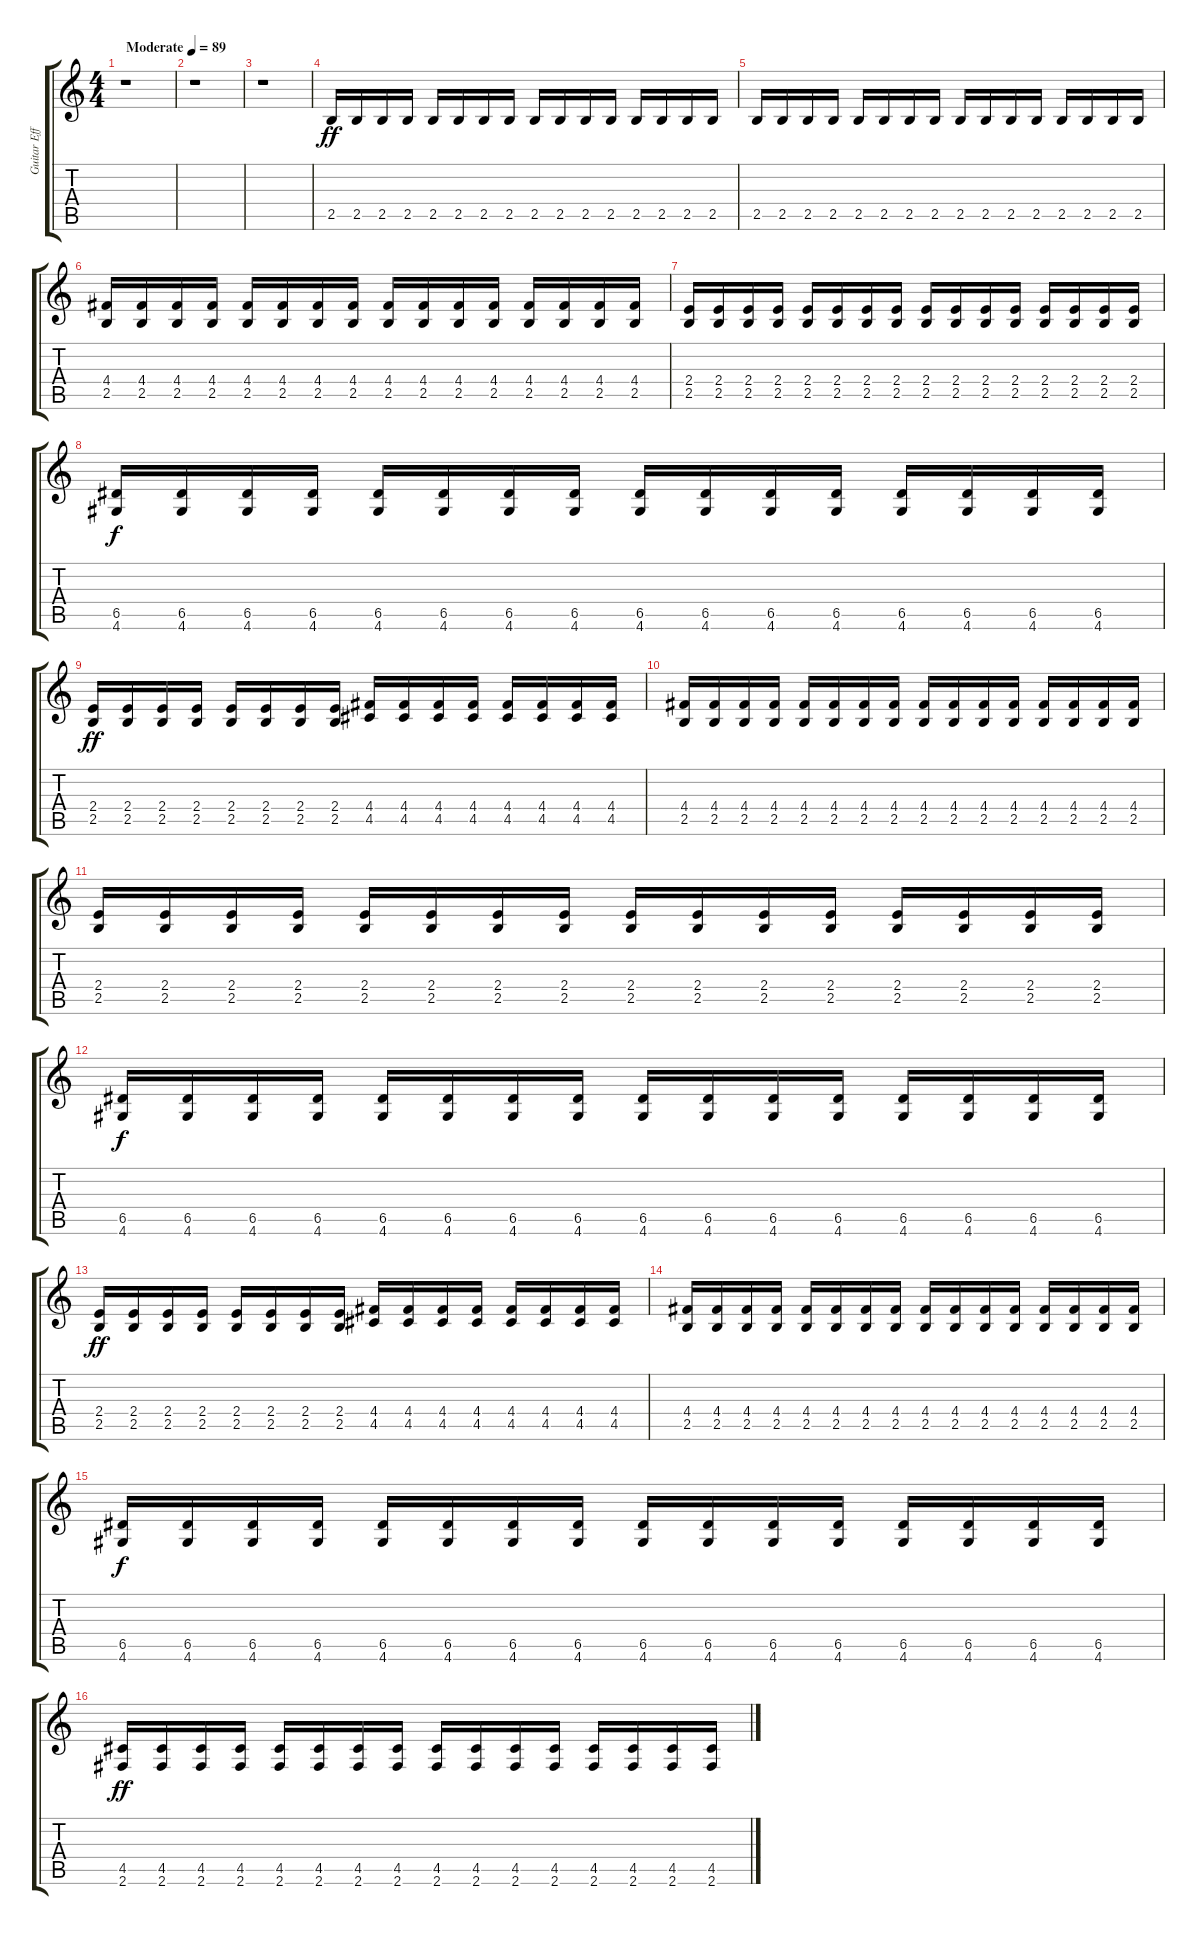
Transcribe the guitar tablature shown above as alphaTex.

\track ("Guitar Effect" "Guitar Eff") {instrument overdrivenguitar}
\staff {score tabs}
\tuning (E4 B3 G3 D3 A2 E2) {hide}
\ts (4 4)
\tempo (89 "Moderate")
\clef g2
\ks c
r.1{dy ff instrument overdrivenguitar} |
r.1 |
r.1 |
2.5.16 2.5.16 2.5.16 2.5.16 2.5.16 2.5.16 2.5.16 2.5.16 2.5.16 2.5.16 2.5.16 2.5.16 2.5.16 2.5.16 2.5.16 2.5.16 |
2.5.16 2.5.16 2.5.16 2.5.16 2.5.16 2.5.16 2.5.16 2.5.16 2.5.16 2.5.16 2.5.16 2.5.16 2.5.16 2.5.16 2.5.16 2.5.16 |
(4.4 2.5).16{volume 10} (4.4 2.5).16 (4.4 2.5).16 (4.4 2.5).16 (4.4 2.5).16 (4.4 2.5).16 (4.4 2.5).16 (4.4 2.5).16 (4.4 2.5).16 (4.4 2.5).16 (4.4 2.5).16 (4.4 2.5).16 (4.4 2.5).16 (4.4 2.5).16 (4.4 2.5).16 (4.4 2.5).16 |
(2.4 2.5).16 (2.4 2.5).16 (2.4 2.5).16 (2.4 2.5).16 (2.4 2.5).16 (2.4 2.5).16 (2.4 2.5).16 (2.4 2.5).16 (2.4 2.5).16 (2.4 2.5).16 (2.4 2.5).16 (2.4 2.5).16 (2.4 2.5).16 (2.4 2.5).16 (2.4 2.5).16 (2.4 2.5).16 |
(6.5 4.6).16{dy f} (6.5 4.6).16 (6.5 4.6).16 (6.5 4.6).16 (6.5 4.6).16 (6.5 4.6).16 (6.5 4.6).16 (6.5 4.6).16 (6.5 4.6).16 (6.5 4.6).16 (6.5 4.6).16 (6.5 4.6).16 (6.5 4.6).16 (6.5 4.6).16 (6.5 4.6).16 (6.5 4.6).16 |
(2.4 2.5).16{dy ff} (2.4 2.5).16 (2.4 2.5).16 (2.4 2.5).16 (2.4 2.5).16 (2.4 2.5).16 (2.4 2.5).16 (2.4 2.5).16 (4.4 4.5).16 (4.4 4.5).16 (4.4 4.5).16 (4.4 4.5).16 (4.4 4.5).16 (4.4 4.5).16 (4.4 4.5).16 (4.4 4.5).16 |
(4.4 2.5).16 (4.4 2.5).16 (4.4 2.5).16 (4.4 2.5).16 (4.4 2.5).16 (4.4 2.5).16 (4.4 2.5).16 (4.4 2.5).16 (4.4 2.5).16 (4.4 2.5).16 (4.4 2.5).16 (4.4 2.5).16 (4.4 2.5).16 (4.4 2.5).16 (4.4 2.5).16 (4.4 2.5).16 |
(2.4 2.5).16 (2.4 2.5).16 (2.4 2.5).16 (2.4 2.5).16 (2.4 2.5).16 (2.4 2.5).16 (2.4 2.5).16 (2.4 2.5).16 (2.4 2.5).16 (2.4 2.5).16 (2.4 2.5).16 (2.4 2.5).16 (2.4 2.5).16 (2.4 2.5).16 (2.4 2.5).16 (2.4 2.5).16 |
(6.5 4.6).16{dy f} (6.5 4.6).16 (6.5 4.6).16 (6.5 4.6).16 (6.5 4.6).16 (6.5 4.6).16 (6.5 4.6).16 (6.5 4.6).16 (6.5 4.6).16 (6.5 4.6).16 (6.5 4.6).16 (6.5 4.6).16 (6.5 4.6).16 (6.5 4.6).16 (6.5 4.6).16 (6.5 4.6).16 |
(2.4 2.5).16{dy ff} (2.4 2.5).16 (2.4 2.5).16 (2.4 2.5).16 (2.4 2.5).16 (2.4 2.5).16 (2.4 2.5).16 (2.4 2.5).16 (4.4 4.5).16 (4.4 4.5).16 (4.4 4.5).16 (4.4 4.5).16 (4.4 4.5).16 (4.4 4.5).16 (4.4 4.5).16 (4.4 4.5).16 |
(4.4 2.5).16 (4.4 2.5).16 (4.4 2.5).16 (4.4 2.5).16 (4.4 2.5).16 (4.4 2.5).16 (4.4 2.5).16 (4.4 2.5).16 (4.4 2.5).16 (4.4 2.5).16 (4.4 2.5).16 (4.4 2.5).16 (4.4 2.5).16 (4.4 2.5).16 (4.4 2.5).16 (4.4 2.5).16 |
(6.5 4.6).16{dy f volume 11} (6.5 4.6).16 (6.5 4.6).16 (6.5 4.6).16 (6.5 4.6).16 (6.5 4.6).16 (6.5 4.6).16 (6.5 4.6).16 (6.5 4.6).16 (6.5 4.6).16 (6.5 4.6).16 (6.5 4.6).16 (6.5 4.6).16 (6.5 4.6).16 (6.5 4.6).16 (6.5 4.6).16 |
(4.5 2.6).16{dy ff} (4.5 2.6).16 (4.5 2.6).16 (4.5 2.6).16 (4.5 2.6).16 (4.5 2.6).16 (4.5 2.6).16 (4.5 2.6).16 (4.5 2.6).16 (4.5 2.6).16 (4.5 2.6).16 (4.5 2.6).16 (4.5 2.6).16 (4.5 2.6).16 (4.5 2.6).16 (4.5 2.6).16
